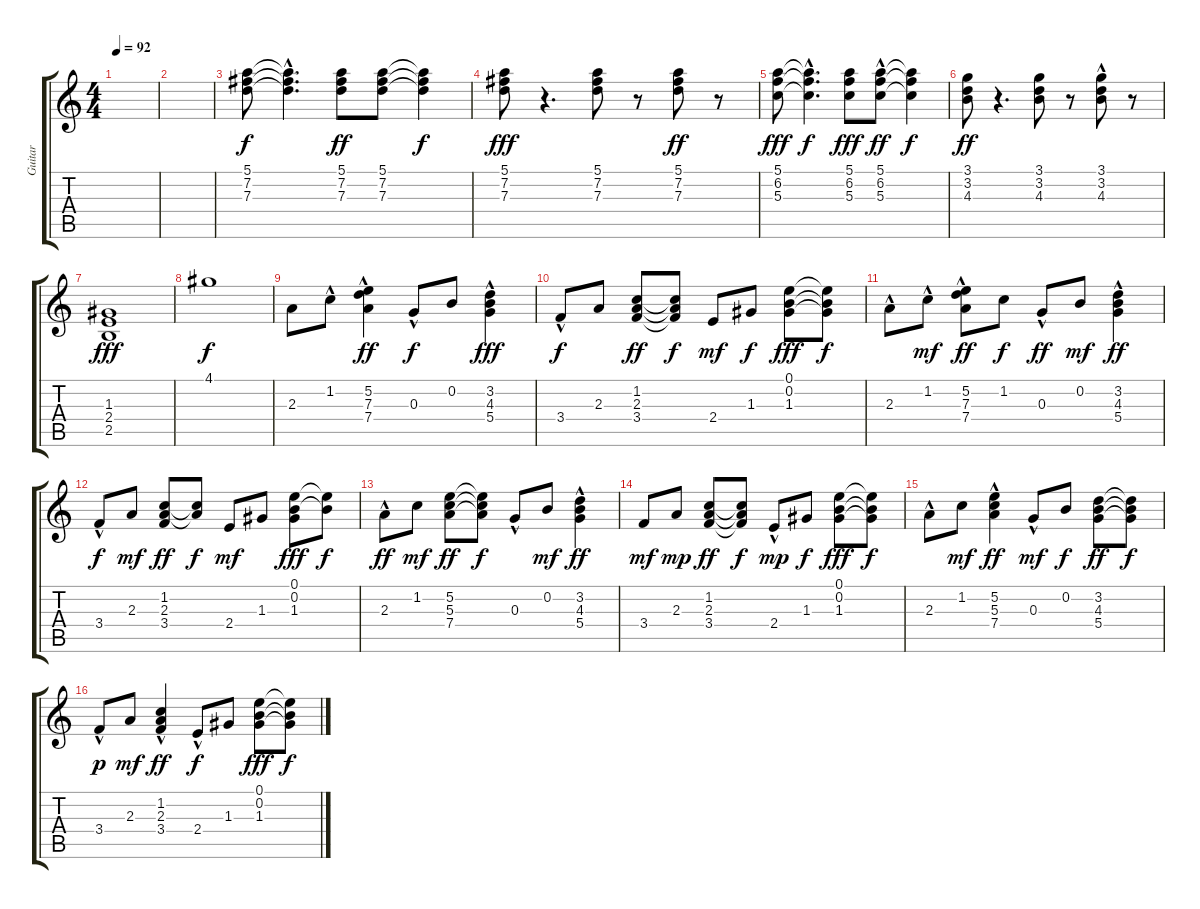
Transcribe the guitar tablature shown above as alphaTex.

\track ("Guitar" "Guitar") {instrument overdrivenguitar}
\staff {score tabs}
\tuning (E4 B3 G3 D3 A2 E2) {hide}
\ts (4 4)
\tempo 92
\clef g2
\ks c
|
|
(5.1 7.2 7.3).8 (5.1{hac t} 7.2{hac t} 7.3{hac t}).4{d dy f} (5.1 7.2 7.3).8{dy ff} (5.1 7.2 7.3).8 (5.1{t} 7.2{t} 7.3{t}).4{dy f} |
(5.1 7.2 7.3).8{dy fff} r.4{d} (5.1 7.2 7.3).8 r.8 (5.1 7.2 7.3).8{dy ff} r.8 |
(5.1 6.2 5.3).8{dy fff} (5.1{hac t} 6.2{hac t} 5.3{hac t}).4{d dy f} (5.1 6.2 5.3).8{dy fff} (5.1{hac} 6.2 5.3{hac}).8{dy ff} (5.1{t} 6.2{t} 5.3{t}).4{dy f} |
(3.1 3.2 4.3).8{dy ff} r.4{d} (3.1 3.2 4.3).8 r.8 (3.1 3.2{hac} 4.3).8 r.8 |
(1.3 2.4 2.5).1{dy fff} |
4.1.1{dy f} |
2.3.8 1.2{hac}.8 (5.2 7.3 7.4{hac}).4{dy ff} 0.3{hac}.8{dy f} 0.2.8 (3.2 4.3{hac} 5.4{hac}).4{dy fff} |
3.4{hac}.8{dy f} 2.3.8 (1.2 2.3 3.4).8{dy ff} (1.2{t} 2.3{t} 3.4{t}).8{dy f} 2.4.8{dy mf} 1.3.8{dy f} (0.1 0.2 1.3).8{dy fff} (0.1{t} 0.2{t} 1.3{t}).8{dy f} |
2.3{hac}.8 1.2{hac}.8{dy mf} (5.2 7.3 7.4{hac}).8{dy ff} 1.2.8{dy f} 0.3{hac}.8{dy ff} 0.2.8{dy mf} (3.2 4.3{hac} 5.4{hac}).4{dy ff} |
3.4{hac}.8{dy f} 2.3.8{dy mf} (1.2 2.3 3.4).8{dy ff} (1.2{t} 2.3{t}).8{dy f} 2.4.8{dy mf} 1.3.8 (0.1 0.2 1.3).8{dy fff} (0.1{t} 0.2{t}).8{dy f} |
2.3{hac}.8{dy ff} 1.2.8{dy mf} (5.2 5.3 7.4).8{dy ff} (5.2{t} 5.3{t} 7.4{t}).8{dy f} 0.3{hac}.8 0.2.8{dy mf} (3.2 4.3{hac} 5.4{hac}).4{dy ff} |
3.4.8{dy mf} 2.3.8{dy mp} (1.2 2.3 3.4).8{dy ff} (1.2{t} 2.3{t} 3.4{t}).8{dy f} 2.4{hac}.8{dy mp} 1.3.8{dy f} (0.1 0.2 1.3).8{dy fff} (0.1{t} 0.2{t} 1.3{t}).8{dy f} |
2.3{hac}.8 1.2.8{dy mf} (5.2 5.3 7.4{hac}).4{dy ff} 0.3{hac}.8{dy mf} 0.2.8{dy f} (3.2 4.3 5.4).8{dy ff} (3.2{t} 4.3{t} 5.4{t}).8{dy f} |
3.4{hac}.8{dy p} 2.3.8{dy mf} (1.2 2.3{hac} 3.4{hac}).4{dy ff} 2.4{hac}.8{dy f} 1.3.8 (0.1 0.2 1.3).8{dy fff} (0.1{t} 0.2{t} 1.3{t}).8{dy f}
